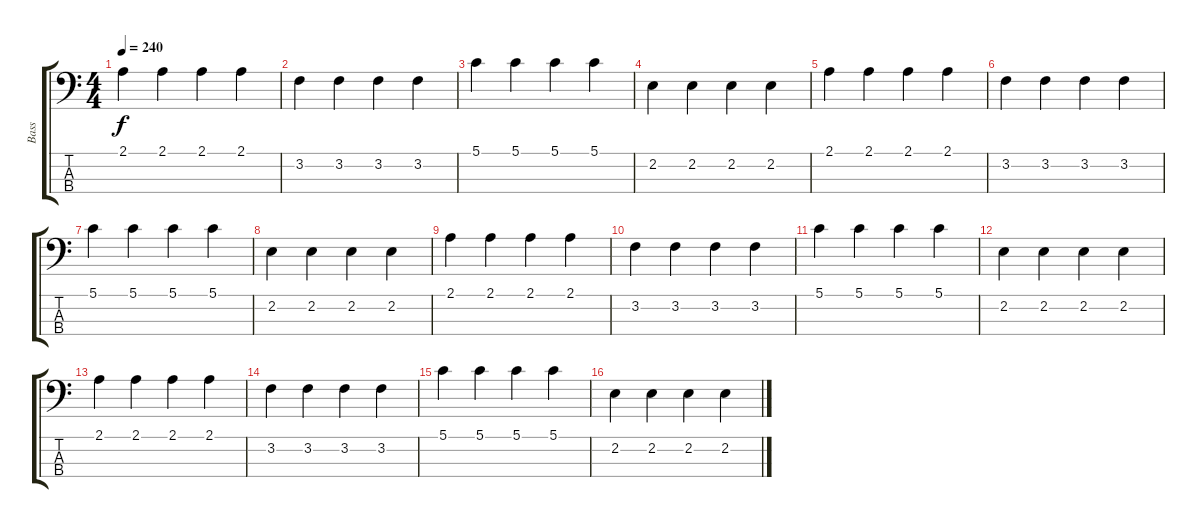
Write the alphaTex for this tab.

\track ("Bass" "Bass") {instrument electricbasspick}
\staff {score tabs}
\tuning (G2 D2 A1 E1) {hide}
\ts (4 4)
\tempo 240
\clef f4
\ks c
2.1.4{dy f} 2.1.4 2.1.4 2.1.4 |
3.2.4 3.2.4 3.2.4 3.2.4 |
5.1.4 5.1.4 5.1.4 5.1.4 |
2.2.4 2.2.4 2.2.4 2.2.4 |
2.1.4 2.1.4 2.1.4 2.1.4 |
3.2.4 3.2.4 3.2.4 3.2.4 |
5.1.4 5.1.4 5.1.4 5.1.4 |
2.2.4 2.2.4 2.2.4 2.2.4 |
2.1.4 2.1.4 2.1.4 2.1.4 |
3.2.4 3.2.4 3.2.4 3.2.4 |
5.1.4 5.1.4 5.1.4 5.1.4 |
2.2.4 2.2.4 2.2.4 2.2.4 |
2.1.4 2.1.4 2.1.4 2.1.4 |
3.2.4 3.2.4 3.2.4 3.2.4 |
5.1.4 5.1.4 5.1.4 5.1.4 |
2.2.4 2.2.4 2.2.4 2.2.4
